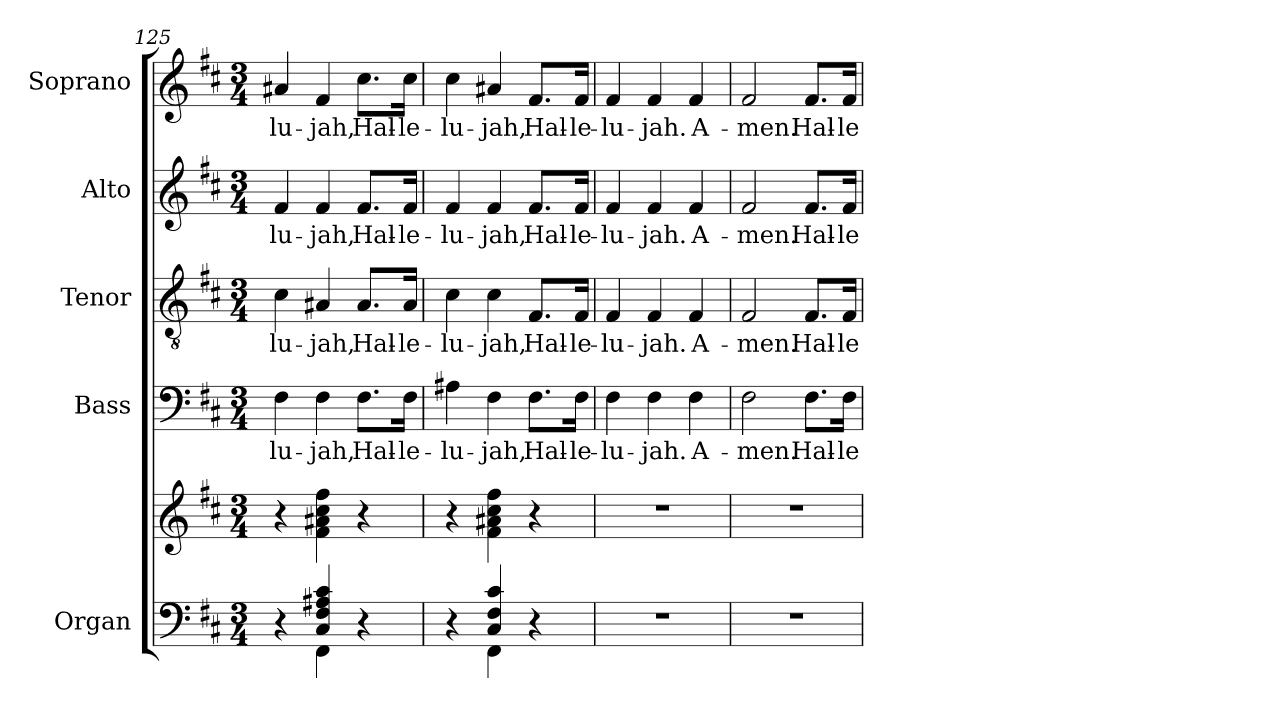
**kern	**kern	**kern	**text	**kern	**text	**kern	**text	**kern	**text
*part5	*part5	*part4	*part4	*part3	*part3	*part2	*part2	*part1	*part1
*staff6	*staff5	*staff4	*staff4	*staff3	*staff3	*staff2	*staff2	*staff1	*staff1
*I"Organ	*	*I"Bass	*	*I"Tenor	*	*I"Alto	*	*I"Soprano	*
*I'Org.	*	*I'B.	*	*I'T.	*	*I'A.	*	*I'S.	*
*clefF4	*clefG2	*clefF4	*	*clefGv2	*	*clefG2	*	*clefG2	*
*	*	*	*	*ITrd7c12	*	*	*	*	*
*k[f#c#]	*k[f#c#]	*k[f#c#]	*	*k[f#c#]	*	*k[f#c#]	*	*k[f#c#]	*
*D:	*D:	*D:	*	*D:	*	*D:	*	*D:	*
*M3/4	*M3/4	*M3/4	*	*M3/4	*	*M3/4	*	*M3/4	*
=125	=125	=125	=125	=125	=125	=125	=125	=125	=125
*^	*	*	*	*	*	*	*	*	*
!	!	!	!	!LO:LY:b:color=#000000	!	!	!	!	!	!
!	!	!	!	!	!	!LO:LY:b:color=#000000	!	!	!	!
!	!	!	!	!	!	!	!	!LO:LY:b:color=#000000	!	!
!	!	!	!	!	!	!	!	!	!	!LO:LY:b:color=#000000
4r	4ryy	4r	4F#i\	-lu-	4C#i\	-lu-	4f#i/	-lu-	4a#Xi/	-lu-
!	!	!	!	!LO:LY:b:color=#000000	!	!	!	!	!	!
!	!	!	!	!	!	!LO:LY:b:color=#000000	!	!	!	!
!	!	!	!	!	!	!	!	!LO:LY:b:color=#000000	!	!
!	!	!	!	!	!	!	!	!	!	!LO:LY:b:color=#000000
4C#i/ 4F#i 4A#Xi 4c#i	4FF#i\	4f#i\ 4a#Xi 4cc#i 4ff#i	4F#i\	-jah,	4AA#Xi/	-jah,	4f#i/	-jah,	4f#i/	-jah,
!	!	!	!	!LO:LY:b:color=#000000	!	!	!	!	!	!
!	!	!	!	!	!	!LO:LY:b:color=#000000	!	!	!	!
!	!	!	!	!	!	!	!	!LO:LY:b:color=#000000	!	!
!	!	!	!	!	!	!	!	!	!	!LO:LY:b:color=#000000
4r	4ryy	4r	8.F#i\L	Hal-	8.AA#i/L	Hal-	8.f#i/L	Hal-	8.cc#i\L	Hal-
!	!	!	!	!LO:LY:b:color=#000000	!	!	!	!	!	!
!	!	!	!	!	!	!LO:LY:b:color=#000000	!	!	!	!
!	!	!	!	!	!	!	!	!LO:LY:b:color=#000000	!	!
!	!	!	!	!	!	!	!	!	!	!LO:LY:b:color=#000000
.	.	.	16F#i\Jk	-le-	16AA#i/Jk	-le-	16f#i/Jk	-le-	16cc#i\Jk	-le-
!!LO:LB:g=z
=126	=126	=126	=126	=126	=126	=126	=126	=126	=126	=126
!	!	!	!	!LO:LY:b:color=#000000	!	!	!	!	!	!
!	!	!	!	!	!	!LO:LY:b:color=#000000	!	!	!	!
!	!	!	!	!	!	!	!	!LO:LY:b:color=#000000	!	!
!	!	!	!	!	!	!	!	!	!	!LO:LY:b:color=#000000
4r	4ryy	4r	4A#Xi\	-lu-	4C#i\	-lu-	4f#i/	-lu-	4cc#i\	-lu-
!	!	!	!	!LO:LY:b:color=#000000	!	!	!	!	!	!
!	!	!	!	!	!	!LO:LY:b:color=#000000	!	!	!	!
!	!	!	!	!	!	!	!	!LO:LY:b:color=#000000	!	!
!	!	!	!	!	!	!	!	!	!	!LO:LY:b:color=#000000
4C#i/ 4F#i 4c#i	4FF#i\	4f#i\ 4a#Xi 4cc#i 4ff#i	4F#i\	-jah,	4C#i\	-jah,	4f#i/	-jah,	4a#Xi/	-jah,
!	!	!	!	!LO:LY:b:color=#000000	!	!	!	!	!	!
!	!	!	!	!	!	!LO:LY:b:color=#000000	!	!	!	!
!	!	!	!	!	!	!	!	!LO:LY:b:color=#000000	!	!
!	!	!	!	!	!	!	!	!	!	!LO:LY:b:color=#000000
4ryy	4r	4r	8.F#i\L	Hal-	8.FF#i/L	Hal-	8.f#i/L	Hal-	8.f#i/L	Hal-
!	!	!	!	!LO:LY:b:color=#000000	!	!	!	!	!	!
!	!	!	!	!	!	!LO:LY:b:color=#000000	!	!	!	!
!	!	!	!	!	!	!	!	!LO:LY:b:color=#000000	!	!
!	!	!	!	!	!	!	!	!	!	!LO:LY:b:color=#000000
.	.	.	16F#i\Jk	-le-	16FF#i/Jk	-le-	16f#i/Jk	-le-	16f#i/Jk	-le-
*v	*v	*	*	*	*	*	*	*	*	*
=127	=127	=127	=127	=127	=127	=127	=127	=127	=127
!LO:N:vis=1	!LO:N:vis=1	!	!	!	!	!	!	!	!
!	!	!	!LO:LY:b:color=#000000	!	!	!	!	!	!
!	!	!	!	!	!LO:LY:b:color=#000000	!	!	!	!
!	!	!	!	!	!	!	!LO:LY:b:color=#000000	!	!
!	!	!	!	!	!	!	!	!	!LO:LY:b:color=#000000
2.r	2.r	4F#i\	-lu-	4FF#i/	-lu-	4f#i/	-lu-	4f#i/	-lu-
!	!	!	!LO:LY:b:color=#000000	!	!	!	!	!	!
!	!	!	!	!	!LO:LY:b:color=#000000	!	!	!	!
!	!	!	!	!	!	!	!LO:LY:b:color=#000000	!	!
!	!	!	!	!	!	!	!	!	!LO:LY:b:color=#000000
.	.	4F#i\	-jah.	4FF#i/	-jah.	4f#i/	-jah.	4f#i/	-jah.
!	!	!	!LO:LY:b:color=#000000	!	!	!	!	!	!
!	!	!	!	!	!LO:LY:b:color=#000000	!	!	!	!
!	!	!	!	!	!	!	!LO:LY:b:color=#000000	!	!
!	!	!	!	!	!	!	!	!	!LO:LY:b:color=#000000
.	.	4F#i\	A-	4FF#i/	A-	4f#i/	A-	4f#i/	A-
=128	=128	=128	=128	=128	=128	=128	=128	=128	=128
!LO:N:vis=1	!LO:N:vis=1	!	!	!	!	!	!	!	!
!	!	!	!LO:LY:b:color=#000000	!	!	!	!	!	!
!	!	!	!	!	!LO:LY:b:color=#000000	!	!	!	!
!	!	!	!	!	!	!	!LO:LY:b:color=#000000	!	!
!	!	!	!	!	!	!	!	!	!LO:LY:b:color=#000000
2.r	2.r	2F#i\	-men.	2FF#i/	-men.	2f#i/	-men.	2f#i/	-men.
!	!	!	!LO:LY:b:color=#000000	!	!	!	!	!	!
!	!	!	!	!	!LO:LY:b:color=#000000	!	!	!	!
!	!	!	!	!	!	!	!LO:LY:b:color=#000000	!	!
!	!	!	!	!	!	!	!	!	!LO:LY:b:color=#000000
.	.	8.F#i\L	Hal-	8.FF#i/L	Hal-	8.f#i/L	Hal-	8.f#i/L	Hal-
!	!	!	!LO:LY:b:color=#000000	!	!	!	!	!	!
!	!	!	!	!	!LO:LY:b:color=#000000	!	!	!	!
!	!	!	!	!	!	!	!LO:LY:b:color=#000000	!	!
!	!	!	!	!	!	!	!	!	!LO:LY:b:color=#000000
.	.	16F#i\Jk	-le-	16FF#i/Jk	-le-	16f#i/Jk	-le-	16f#i/Jk	-le-
=	=	=	=	=	=	=	=	=	=
*-	*-	*-	*-	*-	*-	*-	*-	*-	*-
